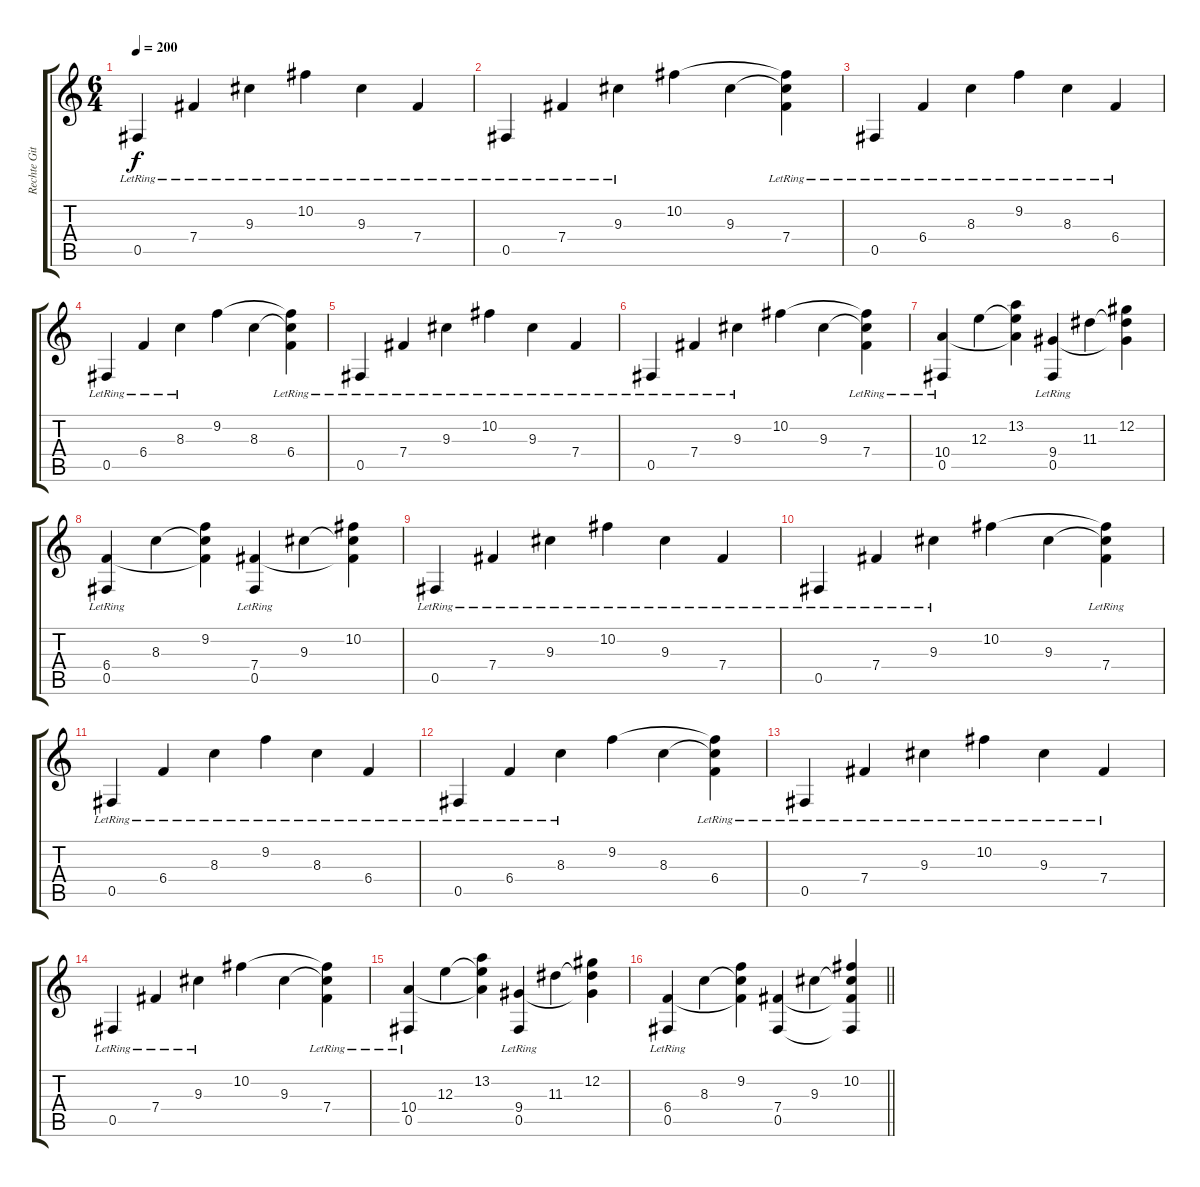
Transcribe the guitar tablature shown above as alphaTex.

\track ("Rechte Gitarre" "Rechte Git") {instrument distortionguitar}
\staff {score tabs}
\tuning (Db4 Ab3 E3 B2 Gb2 Db2) {hide}
\ts (6 4)
\section ("" "")
\tempo 200
\clef g2
\ks c
0.5{lr}.4{dy f} 7.4{lr}.4 9.3{lr}.4 10.2{lr}.4 9.3{lr}.4 7.4{lr}.4 |
0.5{lr}.4 7.4{lr}.4 9.3{lr}.4 10.2.4 9.3.4 (10.2{t} 9.3{t} 7.4{lr}).4 |
0.5{lr}.4 6.4{lr}.4 8.3{lr}.4 9.2{lr}.4 8.3{lr}.4 6.4{lr}.4 |
0.5{lr}.4 6.4{lr}.4 8.3{lr}.4 9.2.4 8.3.4 (9.2{t} 8.3{t} 6.4{lr}).4 |
0.5{lr}.4 7.4{lr}.4 9.3{lr}.4 10.2{lr}.4 9.3{lr}.4 7.4{lr}.4 |
0.5{lr}.4 7.4{lr}.4 9.3{lr}.4 10.2.4 9.3.4 (10.2{t} 9.3{t} 7.4{lr}).4 |
(10.4 0.5{lr}).4 12.3.4 (13.2 12.3{t} 10.4{t}).4 (9.4 0.5{lr}).4 11.3.4 (12.2 11.3{t} 9.4{t}).4 |
(6.4 0.5{lr}).4 8.3.4 (9.2 8.3{t} 6.4{t}).4 (7.4 0.5{lr}).4 9.3.4 (10.2 9.3{t} 7.4{t}).4 |
0.5{lr}.4 7.4{lr}.4 9.3{lr}.4 10.2{lr}.4 9.3{lr}.4 7.4{lr}.4 |
0.5{lr}.4 7.4{lr}.4 9.3{lr}.4 10.2.4 9.3.4 (10.2{t} 9.3{t} 7.4{lr}).4 |
0.5{lr}.4 6.4{lr}.4 8.3{lr}.4 9.2{lr}.4 8.3{lr}.4 6.4{lr}.4 |
0.5{lr}.4 6.4{lr}.4 8.3{lr}.4 9.2.4 8.3.4 (9.2{t} 8.3{t} 6.4{lr}).4 |
0.5{lr}.4 7.4{lr}.4 9.3{lr}.4 10.2{lr}.4 9.3{lr}.4 7.4{lr}.4 |
0.5{lr}.4 7.4{lr}.4 9.3{lr}.4 10.2.4 9.3.4 (10.2{t} 9.3{t} 7.4{lr}).4 |
(10.4 0.5{lr}).4 12.3.4 (13.2 12.3{t} 10.4{t}).4 (9.4 0.5{lr}).4 11.3.4 (12.2 11.3{t} 9.4{t}).4 |
\barLineRight lightlight
(6.4 0.5{lr}).4 8.3.4 (9.2 8.3{t} 6.4{t}).4 (7.4 0.5).4 9.3.4 (10.2 9.3{t} 7.4{t} 0.5{t}).4
